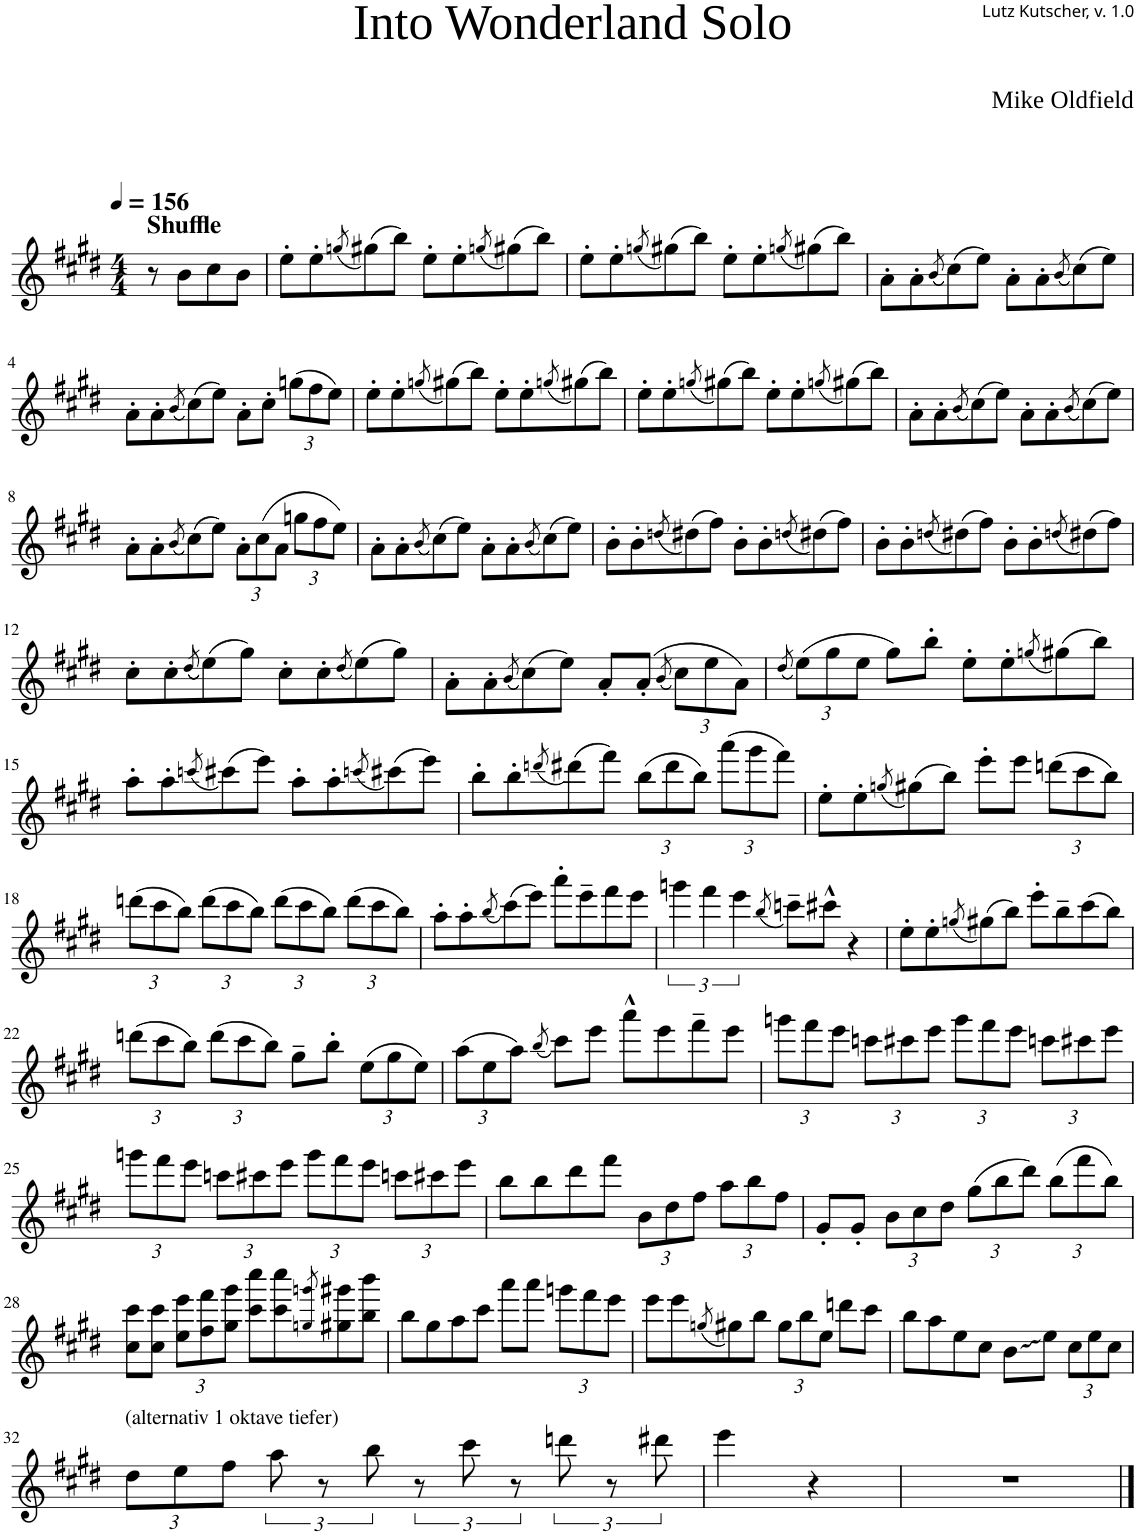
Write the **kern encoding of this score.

**kern
*part1
*staff1
*I"Flute
*I'Fl
*clefG2
*k[f#c#g#d#]
*M4/4
*MM156
=
!LO:TX:a:B:t=Shuffle
8r
8b\L
8cc#\
8b\J
=1
8ee'\L
8ee'\
(8qggn/
(8gg#X\)
8bb\J)
8ee'\L
8ee'\
(8qggn/
(8gg#X\)
8bb\J)
=2
8ee'\L
8ee'\
(8qggn/
(8gg#X\)
8bb\J)
8ee'\L
8ee'\
(8qggn/
(8gg#X\)
8bb\J)
=3
8a'\L
8a'\
(8qb/
(8cc#\)
8ee\J)
8a'\L
8a'\
(8qb/
(8cc#\)
8ee\J)
!!LO:LB:g=z
=4
8a'\L
8a'\
(8qb/
(8cc#\)
8ee\J)
8a'\L
8cc#'\J
*Xbrackettup
(12ggn\L
12ff#\
12ee\J)
=5
8ee'\L
8ee'\
(8qggn/
(8gg#X\)
8bb\J)
8ee'\L
8ee'\
(8qggn/
(8gg#X\)
8bb\J)
=6
8ee'\L
8ee'\
(8qggn/
(8gg#X\)
8bb\J)
8ee'\L
8ee'\
(8qggn/
(8gg#X\)
8bb\J)
=7
8a'\L
8a'\
(8qb/
(8cc#\)
8ee\J)
8a'\L
8a'\
(8qb/
(8cc#\)
8ee\J)
!!LO:LB:g=z
=8
8a'\L
8a'\
(8qb/
(8cc#\)
8ee\J)
12a'\L
(12cc#\
12a\J
12ggn\L
12ff#\
12ee\J)
=9
8a'\L
8a'\
(8qb/
(8cc#\)
8ee\J)
8a'\L
8a'\
(8qb/
(8cc#\)
8ee\J)
=10
8b'\L
8b'\
(8qddn/
(8dd#X\)
8ff#\J)
8b'\L
8b'\
(8qddn/
(8dd#X\)
8ff#\J)
=11
8b'\L
8b'\
(8qddn/
(8dd#X\)
8ff#\J)
8b'\L
8b'\
(8qddn/
(8dd#X\)
8ff#\J)
!!LO:LB:g=z
=12
8cc#'\L
8cc#'\
((8qdd#/
(8ee\))
8gg#\J)
8cc#'\L
8cc#'\
(8qdd#/
(8ee\)
8gg#\J)
=13
8a'\L
8a'\
(8qb/
(8cc#\)
8ee\J)
8a'/L
(8a'/J
(8qb/
12cc#\L)
12ee\
12a\J)
=14
(8qdd#/
(12ee\L)
12gg#\
12ee\J
8gg#\L)
8bb'\J
8ee'\L
8ee'\
(8qggn/
(8gg#X\)
8bb\J)
!!LO:LB:g=z
=15
8aa'\L
8aa'\
(8qcccn/
(8ccc#X\)
8eee\J)
8aa'\L
8aa'\
(8qcccn/
(8ccc#X\)
8eee\J)
=16
8bb'\L
8bb'\
(8qdddn/
(8ddd#X\)
8fff#\J)
(12bb\L
12ddd#\
12bb\J)
(12aaa\L
12ggg#\
12fff#\J)
=17
8ee'\L
8ee'\
(8qggn/
(8gg#X\)
8bb\J)
8eee'\L
8eee\J
(12dddn\L
12ccc#\
12bb\J)
!!LO:LB:g=z
=18
(12dddn\L
12ccc#\
12bb\J)
(12ddd\L
12ccc#\
12bb\J)
(12ddd\L
12ccc#\
12bb\J)
(12ddd\L
12ccc#\
12bb\J)
=19
8aa'\L
8aa'\
(8qbb/
(8ccc#\)
8eee\J)
8aaa'\L
8eee~\
8fff#\
8eee\J
=20
*brackettup
6gggn\
6fff#\
6eee\
(8qbb/
8cccn~\L)
8ccc#X^^\J
4r
=21
8ee'\L
8ee'\
(8qggn/
(8gg#X\)
8bb\J)
8eee'\L
8bb~\
(8ccc#\
8bb\J)
!!LO:LB:g=z
=22
*Xbrackettup
(12dddn\L
12ccc#\
12bb\J)
(12ddd\L
12ccc#\
12bb\J)
8gg#~\L
8bb'\J
(12ee\L
12gg#\
12ee\J)
=23
(12aa\L
12ee\
12aa\J)
(8qbb/
8ccc#\L)
8eee\J
8aaa^^\L
8eee\
8fff#~\
8eee\J
=24
12gggn\L
12fff#\
12eee\J
12cccn\L
12ccc#X\
12eee\J
12ggg\L
12fff#\
12eee\J
12cccn\L
12ccc#X\
12eee\J
!!LO:LB:g=z
=25
12gggn\L
12fff#\
12eee\J
12cccn\L
12ccc#X\
12eee\J
12ggg\L
12fff#\
12eee\J
12cccn\L
12ccc#X\
12eee\J
=26
8bb\L
8bb\
8ddd#\
8fff#\J
12b\L
12dd#\
12ff#\J
12aa\L
12bb\
12ff#\J
=27
8g#'/L
8g#'/J
12b\L
12cc#\
12dd#\J
(12gg#\L
12bb\
12ddd#\J)
(12bb\L
12fff#\
12bb\J)
!!LO:LB:g=z
=28
!LO:TX:b:t=(alternativ 1 oktave tiefer)
8cc#\ 8ccc#\L
8cc#\ 8ccc#\J
12ee\ 12eee\L
12ff#\ 12fff#\
12gg#\ 12ggg#\J
8ccc#\ 8cccc#\L
8ccc#\ 8cccc#\
8qggn/ 8qgggn/
8gg#X\ 8ggg#X\
8bb\ 8bbb\J
=29
8bb\L
8gg#\
8aa\
8ccc#\J
8aaa\L
8aaa\J
12gggn\L
12fff#\
12eee\J
=30
8eee\L
8eee\
(8qggn/
8gg#X\)
8bb\J
12gg#\L
12bb\
12ee\J
8dddn\L
8ccc#\J
=31
8bb\L
8aa\
8ee\
8cc#\J
8b\L
8ee\J
12cc#\L
12ee\
12cc#\J
!!LO:LB:g=z
=32
12dd#\L
12ee\
12ff#\J
*brackettup
12aa\
12r
12bb\
12r
12ccc#\
12r
12dddn\
12r
12ddd#X\
=33
4eee\
4r
=34
1r
==
*-
